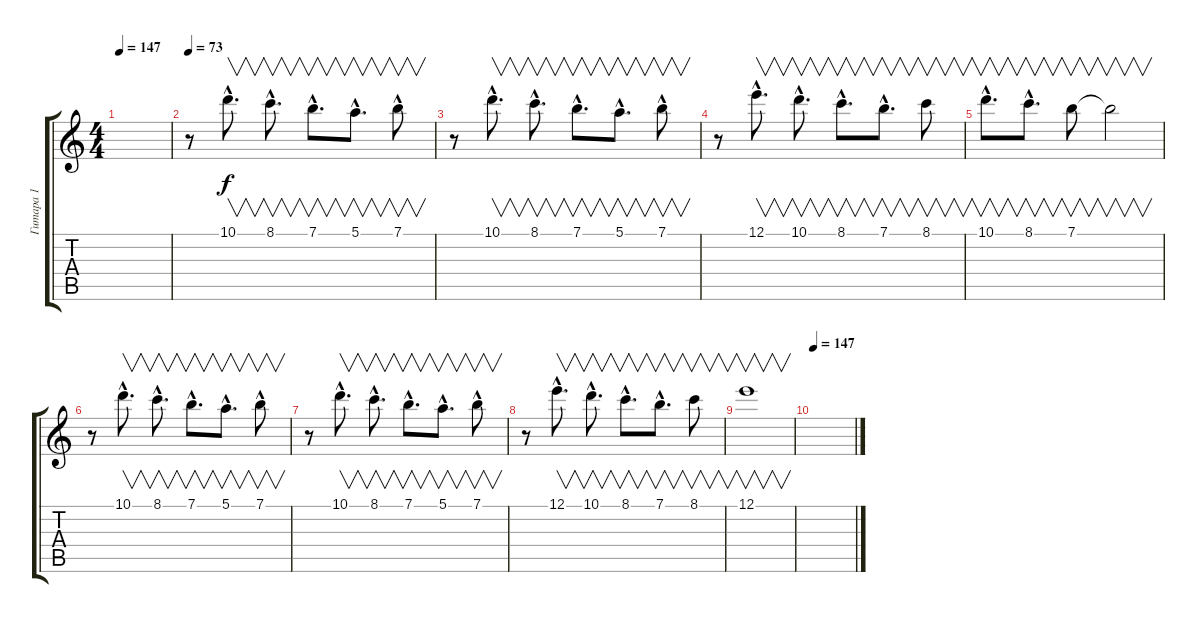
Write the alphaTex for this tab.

\track ("Гитара 1" "Гитара 1") {instrument distortionguitar}
\staff {score tabs}
\tuning (E4 B3 G3 D3 A2 E2) {hide}
\ts (4 4)
\tempo 147
\tempo 76
\tempo 147
\clef g2
\ks c
|
\tempo 76
\tempo 73
r.8 10.1{hac}.8{v d} 8.1{hac}.8{v d} 7.1{hac}.8{v d} 5.1{hac}.8{v d} 7.1{hac}.8{v} |
r.8 10.1{hac}.8{v d} 8.1{hac}.8{v d} 7.1{hac}.8{v d} 5.1{hac}.8{v d} 7.1{hac}.8{v} |
r.8 12.1{hac}.8{v d} 10.1{hac}.8{v d} 8.1{hac}.8{v d} 7.1{hac}.8{v d} 8.1.8{v} |
10.1{hac}.8{v d} 8.1{hac}.8{v d} 7.1.8{v} 7.1{t}.2{v} |
r.8 10.1{hac}.8{v d} 8.1{hac}.8{v d} 7.1{hac}.8{v d} 5.1{hac}.8{v d} 7.1{hac}.8{v} |
r.8 10.1{hac}.8{v d} 8.1{hac}.8{v d} 7.1{hac}.8{v d} 5.1{hac}.8{v d} 7.1{hac}.8{v} |
r.8 12.1{hac}.8{v d} 10.1{hac}.8{v d} 8.1{hac}.8{v d} 7.1{hac}.8{v d} 8.1.8{v} |
12.1.1{v} |
\tempo 147
